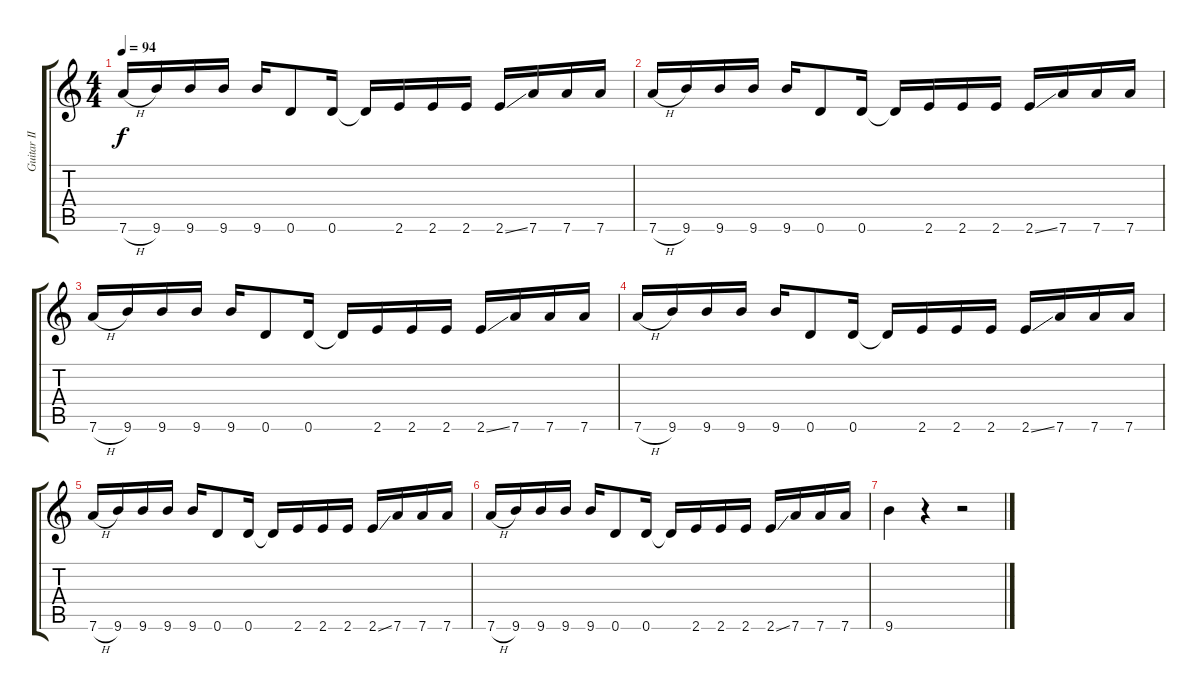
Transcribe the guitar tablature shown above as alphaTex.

\track ("Guitar II" "Guitar II") {instrument distortionguitar}
\staff {score tabs}
\tuning (E4 B3 G3 D3 A2 D3) {hide}
\ts (4 4)
\tempo 94
\clef g2
\ks c
7.6{h}.16{dy f} 9.6.16 9.6.16 9.6.16 9.6.16 0.6.8 0.6.16 0.6{t}.16 2.6.16 2.6.16 2.6.16 2.6{ss}.16 7.6.16 7.6.16 7.6.16 |
7.6{h}.16 9.6.16 9.6.16 9.6.16 9.6.16 0.6.8 0.6.16 0.6{t}.16 2.6.16 2.6.16 2.6.16 2.6{ss}.16 7.6.16 7.6.16 7.6.16 |
7.6{h}.16 9.6.16 9.6.16 9.6.16 9.6.16 0.6.8 0.6.16 0.6{t}.16 2.6.16 2.6.16 2.6.16 2.6{ss}.16 7.6.16 7.6.16 7.6.16 |
7.6{h}.16 9.6.16 9.6.16 9.6.16 9.6.16 0.6.8 0.6.16 0.6{t}.16 2.6.16 2.6.16 2.6.16 2.6{ss}.16 7.6.16 7.6.16 7.6.16 |
7.6{h}.16 9.6.16 9.6.16 9.6.16 9.6.16 0.6.8 0.6.16 0.6{t}.16 2.6.16 2.6.16 2.6.16 2.6{ss}.16 7.6.16 7.6.16 7.6.16 |
7.6{h}.16 9.6.16 9.6.16 9.6.16 9.6.16 0.6.8 0.6.16 0.6{t}.16 2.6.16 2.6.16 2.6.16 2.6{ss}.16 7.6.16 7.6.16 7.6.16 |
9.6.4 r.4 r.2
